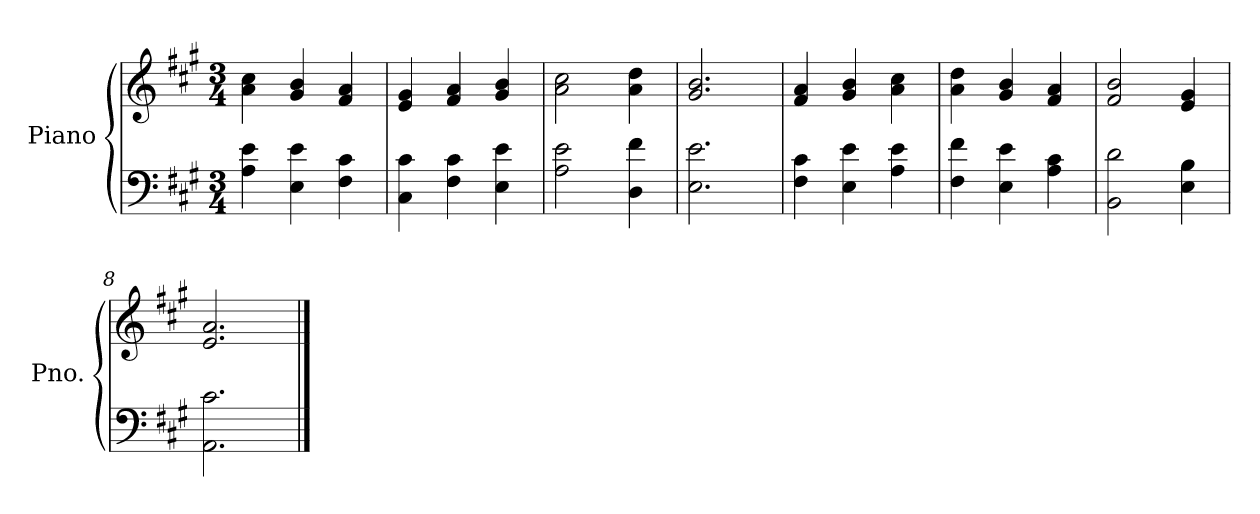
**kern	**kern
*part1	*part1
*staff2	*staff1
*I"Piano	*
*I'Pno.	*
*clefF4	*clefG2
*k[f#c#g#]	*k[f#c#g#]
*M3/4	*M3/4
=1	=1
4A\ 4e\	4a\ 4cc#\
4E\ 4e\	4g#/ 4b/
4F#\ 4c#\	4f#/ 4a/
=2	=2
4C#\ 4c#\	4e/ 4g#/
4F#\ 4c#\	4f#/ 4a/
4E\ 4e\	4g#/ 4b/
=3	=3
2A\ 2e\	2a\ 2cc#\
4D\ 4f#\	4a\ 4dd\
=4	=4
2.E\ 2.e\	2.g#/ 2.b/
=5	=5
4F#\ 4c#\	4f#/ 4a/
4E\ 4e\	4g#/ 4b/
4A\ 4e\	4a\ 4cc#\
=6	=6
4F#\ 4f#\	4a\ 4dd\
4E\ 4e\	4g#/ 4b/
4A\ 4c#\	4f#/ 4a/
=7	=7
2BB\ 2d\	2f#/ 2b/
4E\ 4B\	4e/ 4g#/
=8	=8
2.AA\ 2.c#\	2.e/ 2.a/
==	==
*-	*-
